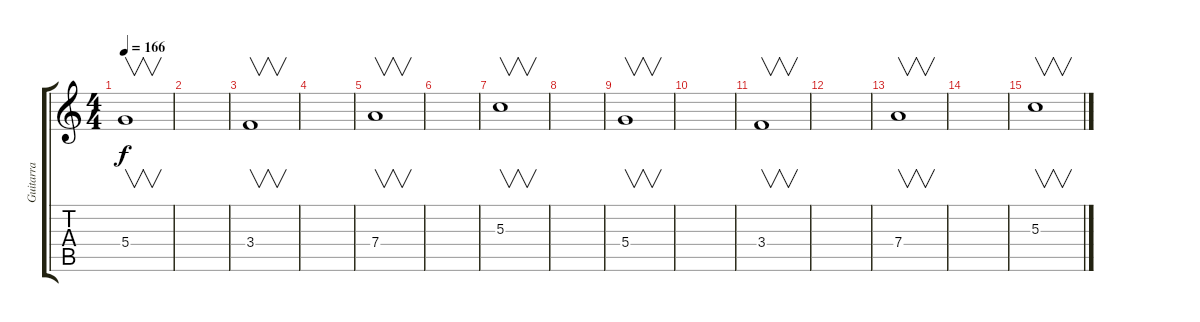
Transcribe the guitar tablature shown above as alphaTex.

\track ("Guitarra" "Guitarra") {instrument distortionguitar}
\staff {score tabs}
\tuning (E4 B3 G3 D3 A2 E2) {hide}
\ts (4 4)
\tempo 166
\clef g2
\ks c
5.4.1{v dy f} |
|
3.4.1{v} |
|
7.4.1{v} |
|
5.3.1{v} |
|
5.4.1{v} |
|
3.4.1{v} |
|
7.4.1{v} |
|
5.3.1{v}
